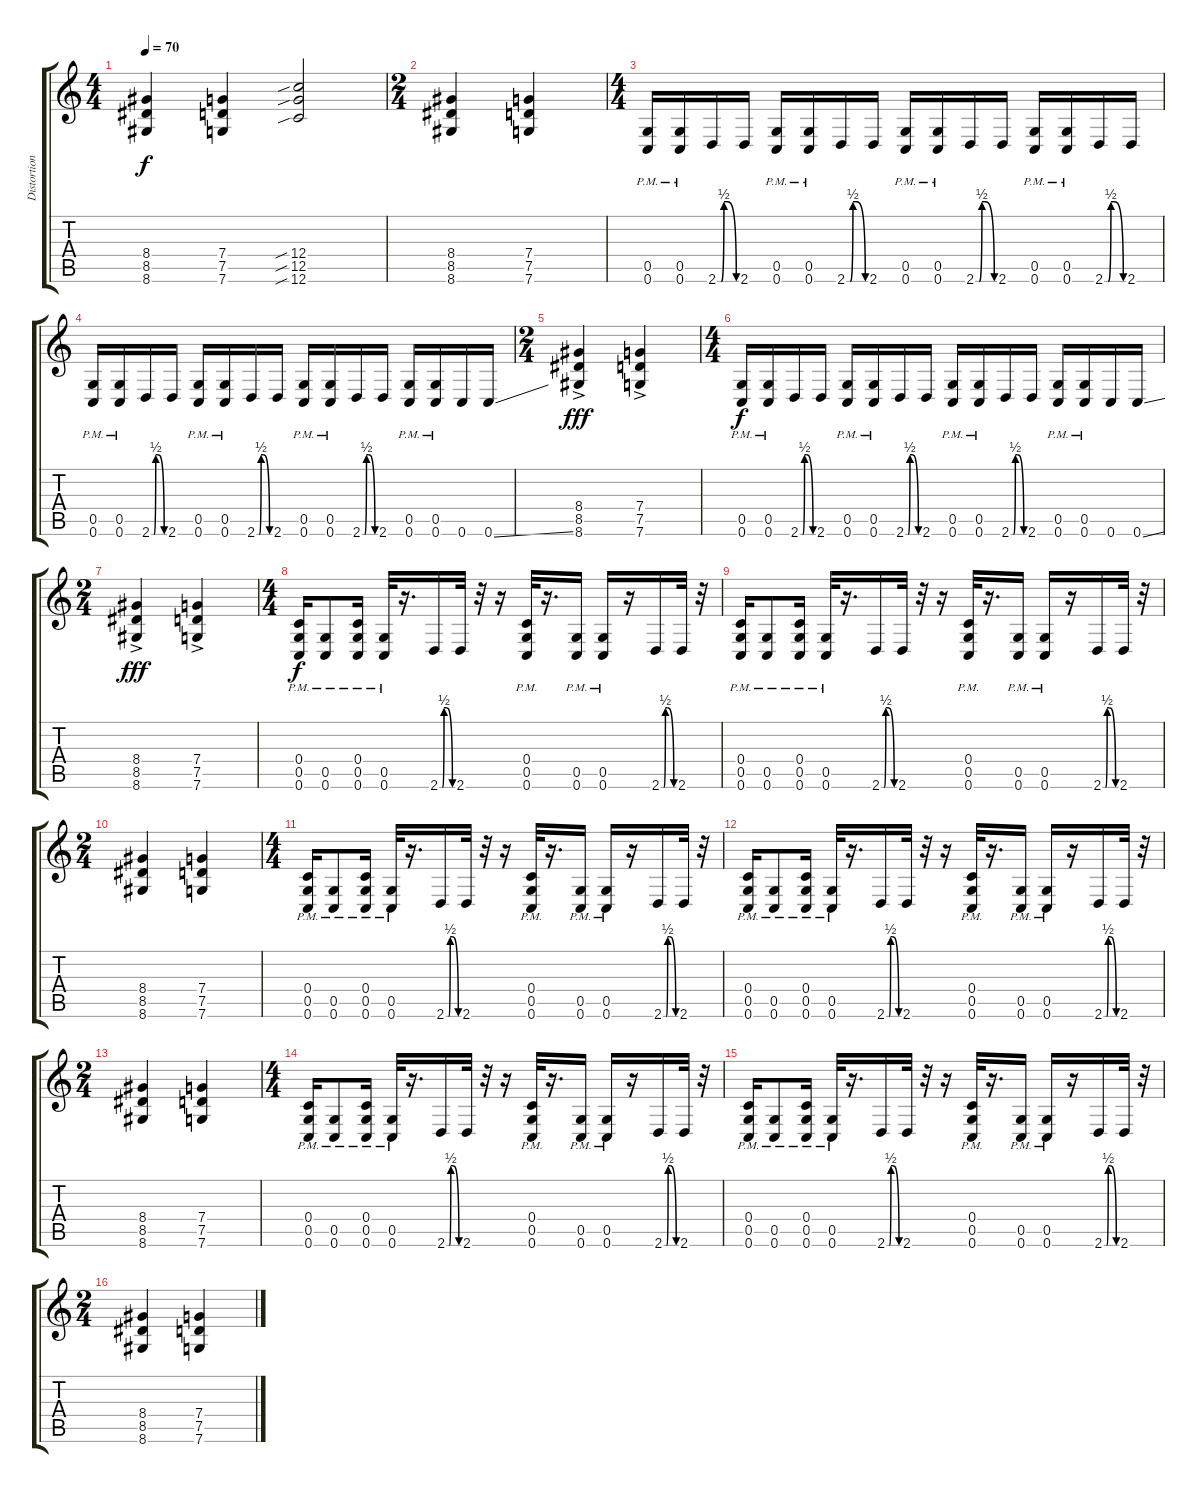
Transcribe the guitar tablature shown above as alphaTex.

\track ("Distortion 2" "Distortion") {instrument distortionguitar}
\staff {score tabs}
\tuning (D4 A3 F3 C3 G2 C2) {hide}
\ts (4 4)
\tempo 70
\clef g2
\ks c
(8.4 8.5 8.6).4{dy f} (7.4 7.5 7.6).4 (12.4{sib} 12.5{sib} 12.6{sib}).2 |
\ts (2 4)
(8.4 8.5 8.6).4 (7.4 7.5 7.6).4 |
\ts (4 4)
(0.5{pm} 0.6{pm}).16 (0.5{pm} 0.6{pm}).16 2.6{be (custom 0 0 11 0 20 2 30 2 60 0)}.16 2.6.16 (0.5{pm} 0.6{pm}).16 (0.5{pm} 0.6{pm}).16 2.6{be (custom 0 0 9 0 11 0 20 2 30 2 60 0)}.16 2.6.16 (0.5{pm} 0.6{pm}).16 (0.5{pm} 0.6{pm}).16 2.6{be (custom 0 0 5 0 9 0 11 0 20 2 30 2 60 0)}.16 2.6.16 (0.5{pm} 0.6{pm}).16 (0.5{pm} 0.6{pm}).16 2.6{be (custom 0 0 9 0 11 0 20 2 30 2 60 0)}.16 2.6.16 |
(0.5{pm} 0.6{pm}).16 (0.5{pm} 0.6{pm}).16 2.6{be (custom 0 0 9 0 11 0 20 2 30 2 60 0)}.16 2.6.16 (0.5{pm} 0.6{pm}).16 (0.5{pm} 0.6{pm}).16 2.6{be (custom 0 0 7 0 9 0 11 0 20 2 30 2 60 0)}.16 2.6.16 (0.5{pm} 0.6{pm}).16 (0.5{pm} 0.6{pm}).16 2.6{be (custom 0 0 9 0 11 0 20 2 30 2 60 0)}.16 2.6.16 (0.5{pm} 0.6{pm}).16 (0.5{pm} 0.6{pm}).16 0.6.16 0.6{ss}.16 |
\ts (2 4)
(8.4 8.5{ac} 8.6).4{dy fff} (7.4 7.5{ac} 7.6).4 |
\ts (4 4)
(0.5{pm} 0.6{pm}).16{dy f} (0.5{pm} 0.6{pm}).16 2.6{be (custom 0 0 9 0 11 0 20 2 30 2 60 0)}.16 2.6.16 (0.5{pm} 0.6{pm}).16 (0.5{pm} 0.6{pm}).16 2.6{be (custom 0 0 7 0 9 0 11 0 20 2 30 2 60 0)}.16 2.6.16 (0.5{pm} 0.6{pm}).16 (0.5{pm} 0.6{pm}).16 2.6{be (custom 0 0 9 0 11 0 20 2 30 2 60 0)}.16 2.6.16 (0.5{pm} 0.6{pm}).16 (0.5{pm} 0.6{pm}).16 0.6.16 0.6{ss}.16 |
\ts (2 4)
(8.4 8.5{ac} 8.6).4{dy fff} (7.4 7.5{ac} 7.6).4 |
\ts (4 4)
(0.4{pm} 0.5{pm} 0.6{pm}).16{dy f} (0.5{pm} 0.6{pm}).8 (0.4{pm} 0.5{pm} 0.6{pm}).16 (0.5{pm} 0.6{pm}).32 r.16{d} 2.6{be (custom 0 0 12 0 20 2 30 2 60 0)}.16 2.6.32 r.32 r.16 (0.4{pm} 0.5{pm} 0.6{pm}).32 r.16{d} (0.5{pm} 0.6{pm}).16 (0.5{pm} 0.6{pm}).16 r.16 2.6{be (custom 0 0 12 0 20 2 30 2 60 0)}.16 2.6.32 r.32 |
(0.4{pm} 0.5{pm} 0.6{pm}).16 (0.5{pm} 0.6{pm}).8 (0.4{pm} 0.5{pm} 0.6{pm}).16 (0.5{pm} 0.6{pm}).32 r.16{d} 2.6{be (custom 0 0 12 0 20 2 30 2 60 0)}.16 2.6.32 r.32 r.16 (0.4{pm} 0.5{pm} 0.6{pm}).32 r.16{d} (0.5{pm} 0.6{pm}).16 (0.5{pm} 0.6{pm}).16 r.16 2.6{be (custom 0 0 12 0 20 2 30 2 60 0)}.16 2.6.32 r.32 |
\ts (2 4)
(8.4 8.5 8.6).4 (7.4 7.5 7.6).4 |
\ts (4 4)
(0.4{pm} 0.5{pm} 0.6{pm}).16 (0.5{pm} 0.6{pm}).8 (0.4{pm} 0.5{pm} 0.6{pm}).16 (0.5{pm} 0.6{pm}).32 r.16{d} 2.6{be (custom 0 0 12 0 20 2 30 2 60 0)}.16 2.6.32 r.32 r.16 (0.4{pm} 0.5{pm} 0.6{pm}).32 r.16{d} (0.5{pm} 0.6{pm}).16 (0.5{pm} 0.6{pm}).16 r.16 2.6{be (custom 0 0 12 0 20 2 30 2 60 0)}.16 2.6.32 r.32 |
(0.4{pm} 0.5{pm} 0.6{pm}).16 (0.5{pm} 0.6{pm}).8 (0.4{pm} 0.5{pm} 0.6{pm}).16 (0.5{pm} 0.6{pm}).32 r.16{d} 2.6{be (custom 0 0 12 0 20 2 30 2 60 0)}.16 2.6.32 r.32 r.16 (0.4{pm} 0.5{pm} 0.6{pm}).32 r.16{d} (0.5{pm} 0.6{pm}).16 (0.5{pm} 0.6{pm}).16 r.16 2.6{be (custom 0 0 12 0 20 2 30 2 60 0)}.16 2.6.32 r.32 |
\ts (2 4)
(8.4 8.5 8.6).4 (7.4 7.5 7.6).4 |
\ts (4 4)
(0.4{pm} 0.5{pm} 0.6{pm}).16 (0.5{pm} 0.6{pm}).8 (0.4{pm} 0.5{pm} 0.6{pm}).16 (0.5{pm} 0.6{pm}).32 r.16{d} 2.6{be (custom 0 0 12 0 20 2 30 2 60 0)}.16 2.6.32 r.32 r.16 (0.4{pm} 0.5{pm} 0.6{pm}).32 r.16{d} (0.5{pm} 0.6{pm}).16 (0.5{pm} 0.6{pm}).16 r.16 2.6{be (custom 0 0 12 0 20 2 30 2 60 0)}.16 2.6.32 r.32 |
(0.4{pm} 0.5{pm} 0.6{pm}).16 (0.5{pm} 0.6{pm}).8 (0.4{pm} 0.5{pm} 0.6{pm}).16 (0.5{pm} 0.6{pm}).32 r.16{d} 2.6{be (custom 0 0 12 0 20 2 30 2 60 0)}.16 2.6.32 r.32 r.16 (0.4{pm} 0.5{pm} 0.6{pm}).32 r.16{d} (0.5{pm} 0.6{pm}).16 (0.5{pm} 0.6{pm}).16 r.16 2.6{be (custom 0 0 12 0 20 2 30 2 60 0)}.16 2.6.32 r.32 |
\ts (2 4)
(8.4 8.5 8.6).4 (7.4 7.5 7.6).4
